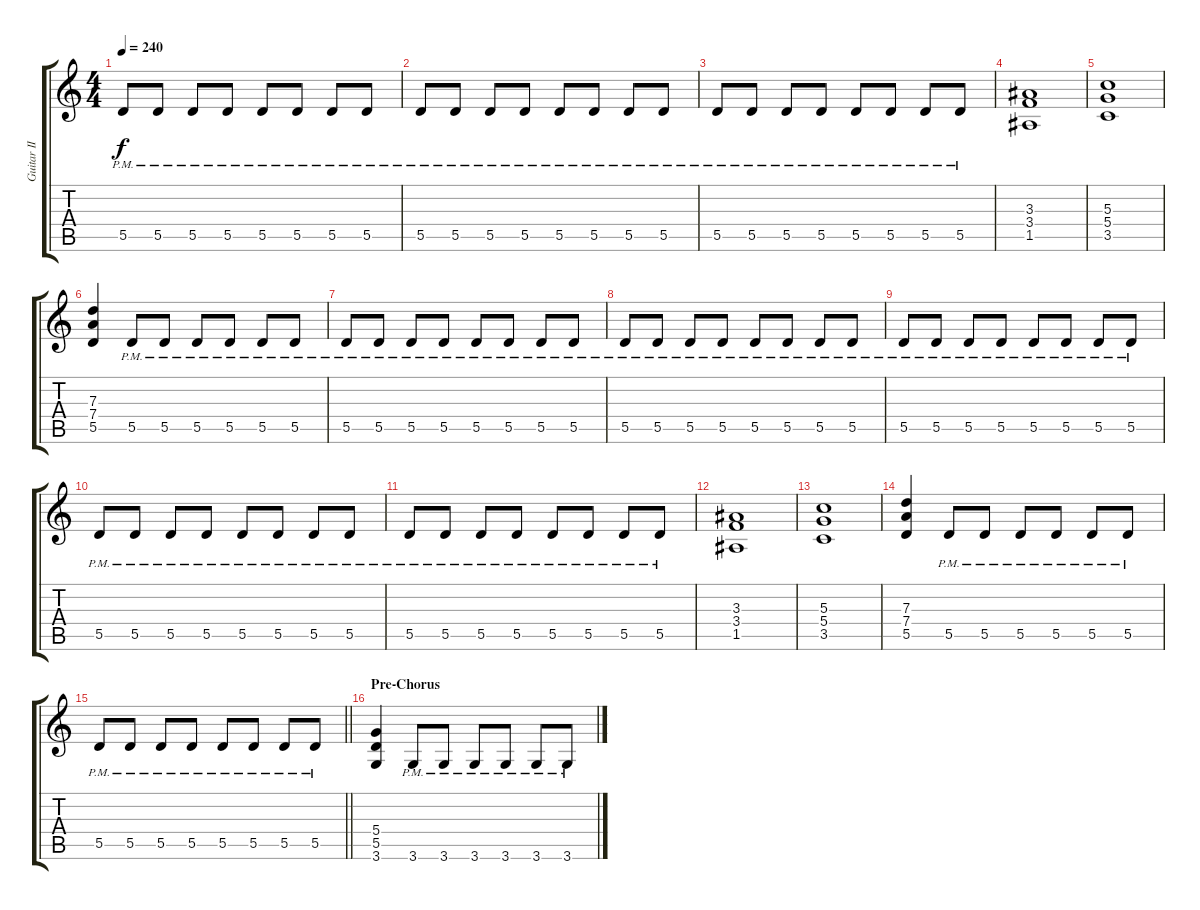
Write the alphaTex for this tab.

\track ("Guitar II" "Guitar II") {instrument overdrivenguitar}
\staff {score tabs}
\tuning (E4 B3 G3 D3 A2 E2) {hide}
\ts (4 4)
\tempo 240
\clef g2
\ks c
5.5{pm}.8{dy f} 5.5{pm}.8 5.5{pm}.8 5.5{pm}.8 5.5{pm}.8 5.5{pm}.8 5.5{pm}.8 5.5{pm}.8 |
5.5{pm}.8 5.5{pm}.8 5.5{pm}.8 5.5{pm}.8 5.5{pm}.8 5.5{pm}.8 5.5{pm}.8 5.5{pm}.8 |
5.5{pm}.8 5.5{pm}.8 5.5{pm}.8 5.5{pm}.8 5.5{pm}.8 5.5{pm}.8 5.5{pm}.8 5.5{pm}.8 |
(3.3 3.4 1.5).1 |
(5.3 5.4 3.5).1 |
(7.3 7.4 5.5).4 5.5{pm}.8 5.5{pm}.8 5.5{pm}.8 5.5{pm}.8 5.5{pm}.8 5.5{pm}.8 |
5.5{pm}.8 5.5{pm}.8 5.5{pm}.8 5.5{pm}.8 5.5{pm}.8 5.5{pm}.8 5.5{pm}.8 5.5{pm}.8 |
5.5{pm}.8 5.5{pm}.8 5.5{pm}.8 5.5{pm}.8 5.5{pm}.8 5.5{pm}.8 5.5{pm}.8 5.5{pm}.8 |
5.5{pm}.8 5.5{pm}.8 5.5{pm}.8 5.5{pm}.8 5.5{pm}.8 5.5{pm}.8 5.5{pm}.8 5.5{pm}.8 |
5.5{pm}.8 5.5{pm}.8 5.5{pm}.8 5.5{pm}.8 5.5{pm}.8 5.5{pm}.8 5.5{pm}.8 5.5{pm}.8 |
5.5{pm}.8 5.5{pm}.8 5.5{pm}.8 5.5{pm}.8 5.5{pm}.8 5.5{pm}.8 5.5{pm}.8 5.5{pm}.8 |
(3.3 3.4 1.5).1 |
(5.3 5.4 3.5).1 |
(7.3 7.4 5.5).4 5.5{pm}.8 5.5{pm}.8 5.5{pm}.8 5.5{pm}.8 5.5{pm}.8 5.5{pm}.8 |
\barLineRight lightlight
5.5{pm}.8 5.5{pm}.8 5.5{pm}.8 5.5{pm}.8 5.5{pm}.8 5.5{pm}.8 5.5{pm}.8 5.5{pm}.8 |
\section ("" "Pre-Chorus")
(5.4 5.5 3.6).4 3.6{pm}.8 3.6{pm}.8 3.6{pm}.8 3.6{pm}.8 3.6{pm}.8 3.6{pm}.8
